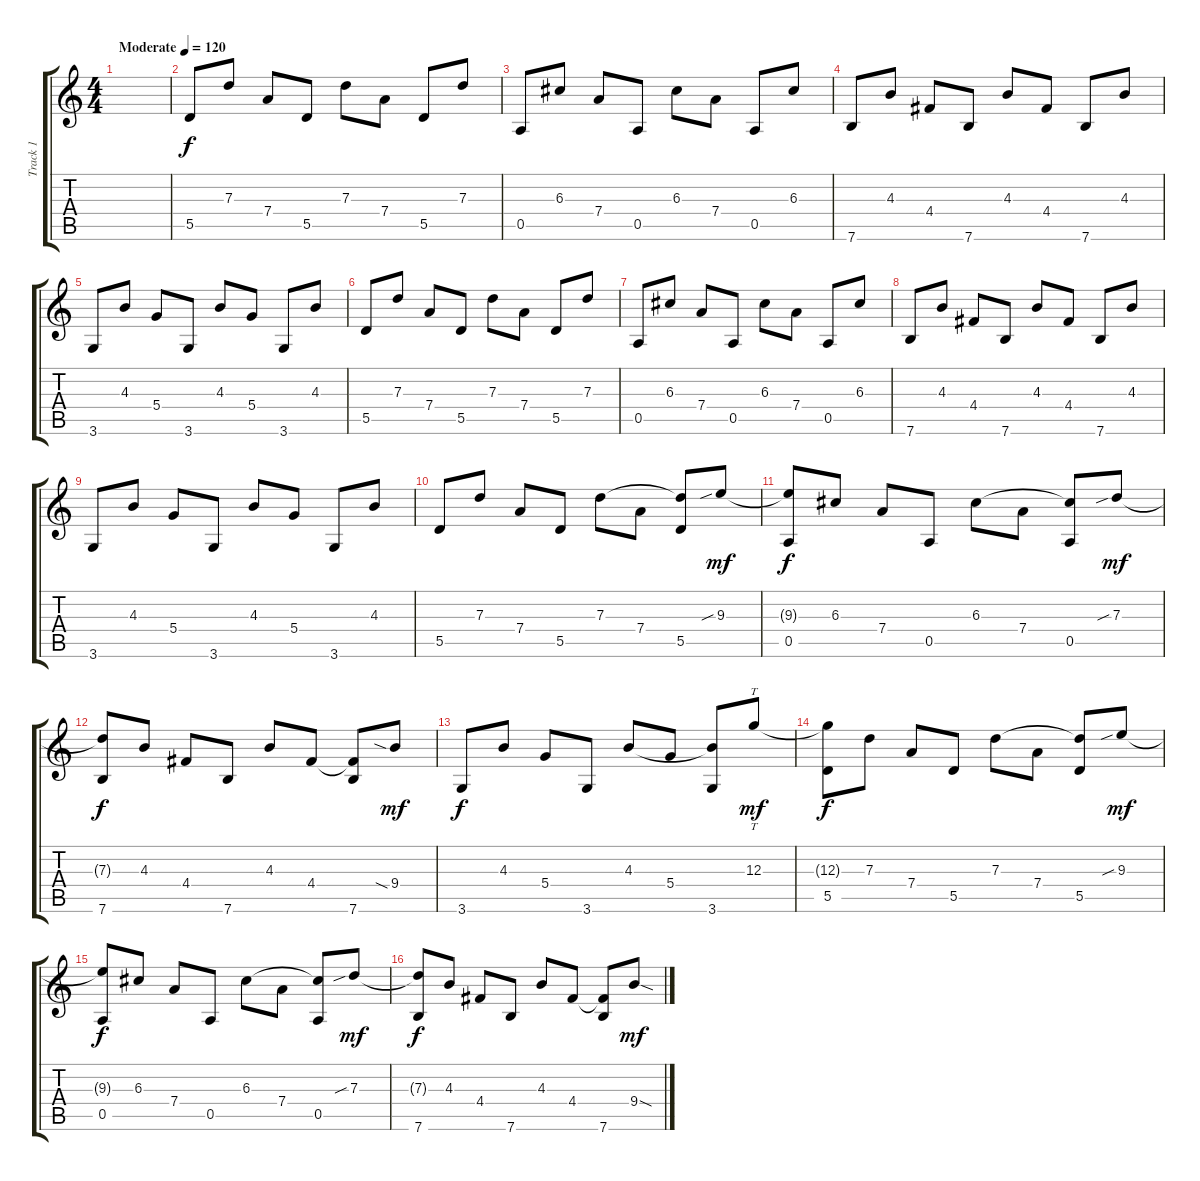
\track ("Track 1" "Track 1") {instrument acousticguitarsteel}
\staff {score tabs}
\tuning (E4 B3 G3 D3 A2 E2) {hide}
\ts (4 4)
\tempo (120 "Moderate")
\clef g2
\ks c
|
5.5.8 7.3.8 7.4.8 5.5.8 7.3.8 7.4.8 5.5.8 7.3.8 |
0.5.8 6.3.8 7.4.8 0.5.8 6.3.8 7.4.8 0.5.8 6.3.8 |
7.6.8 4.3.8 4.4.8 7.6.8 4.3.8 4.4.8 7.6.8 4.3.8 |
3.6.8 4.3.8 5.4.8 3.6.8 4.3.8 5.4.8 3.6.8 4.3.8 |
5.5.8 7.3.8 7.4.8 5.5.8 7.3.8 7.4.8 5.5.8 7.3.8 |
0.5.8 6.3.8 7.4.8 0.5.8 6.3.8 7.4.8 0.5.8 6.3.8 |
7.6.8 4.3.8 4.4.8 7.6.8 4.3.8 4.4.8 7.6.8 4.3.8 |
3.6.8 4.3.8 5.4.8 3.6.8 4.3.8 5.4.8 3.6.8 4.3.8 |
5.5.8 7.3.8 7.4.8 5.5.8 7.3.8 7.4.8 (7.3{t} 5.5).8 9.3{sib}.8{dy mf} |
(9.3{t} 0.5).8{dy f} 6.3.8 7.4.8 0.5.8 6.3.8 7.4.8 (6.3{t} 0.5).8 7.3{sib}.8{dy mf} |
(7.3{t} 7.6).8{dy f} 4.3.8 4.4.8 7.6.8 4.3.8 4.4.8 (4.4{t} 7.6).8 9.4{sia}.8{dy mf} |
3.6.8{dy f} 4.3.8 5.4.8 3.6.8 4.3.8 5.4.8 (4.3{t} 3.6).8 12.3.8{tt dy mf} |
(12.3{t} 5.5).8{dy f} 7.3.8 7.4.8 5.5.8 7.3.8 7.4.8 (7.3{t} 5.5).8 9.3{sib}.8{dy mf} |
(9.3{t} 0.5).8{dy f} 6.3.8 7.4.8 0.5.8 6.3.8 7.4.8 (6.3{t} 0.5).8 7.3{sib}.8{dy mf} |
(7.3{t} 7.6).8{dy f} 4.3.8 4.4.8 7.6.8 4.3.8 4.4.8 (4.4{t} 7.6).8 9.4{sod}.8{dy mf}
